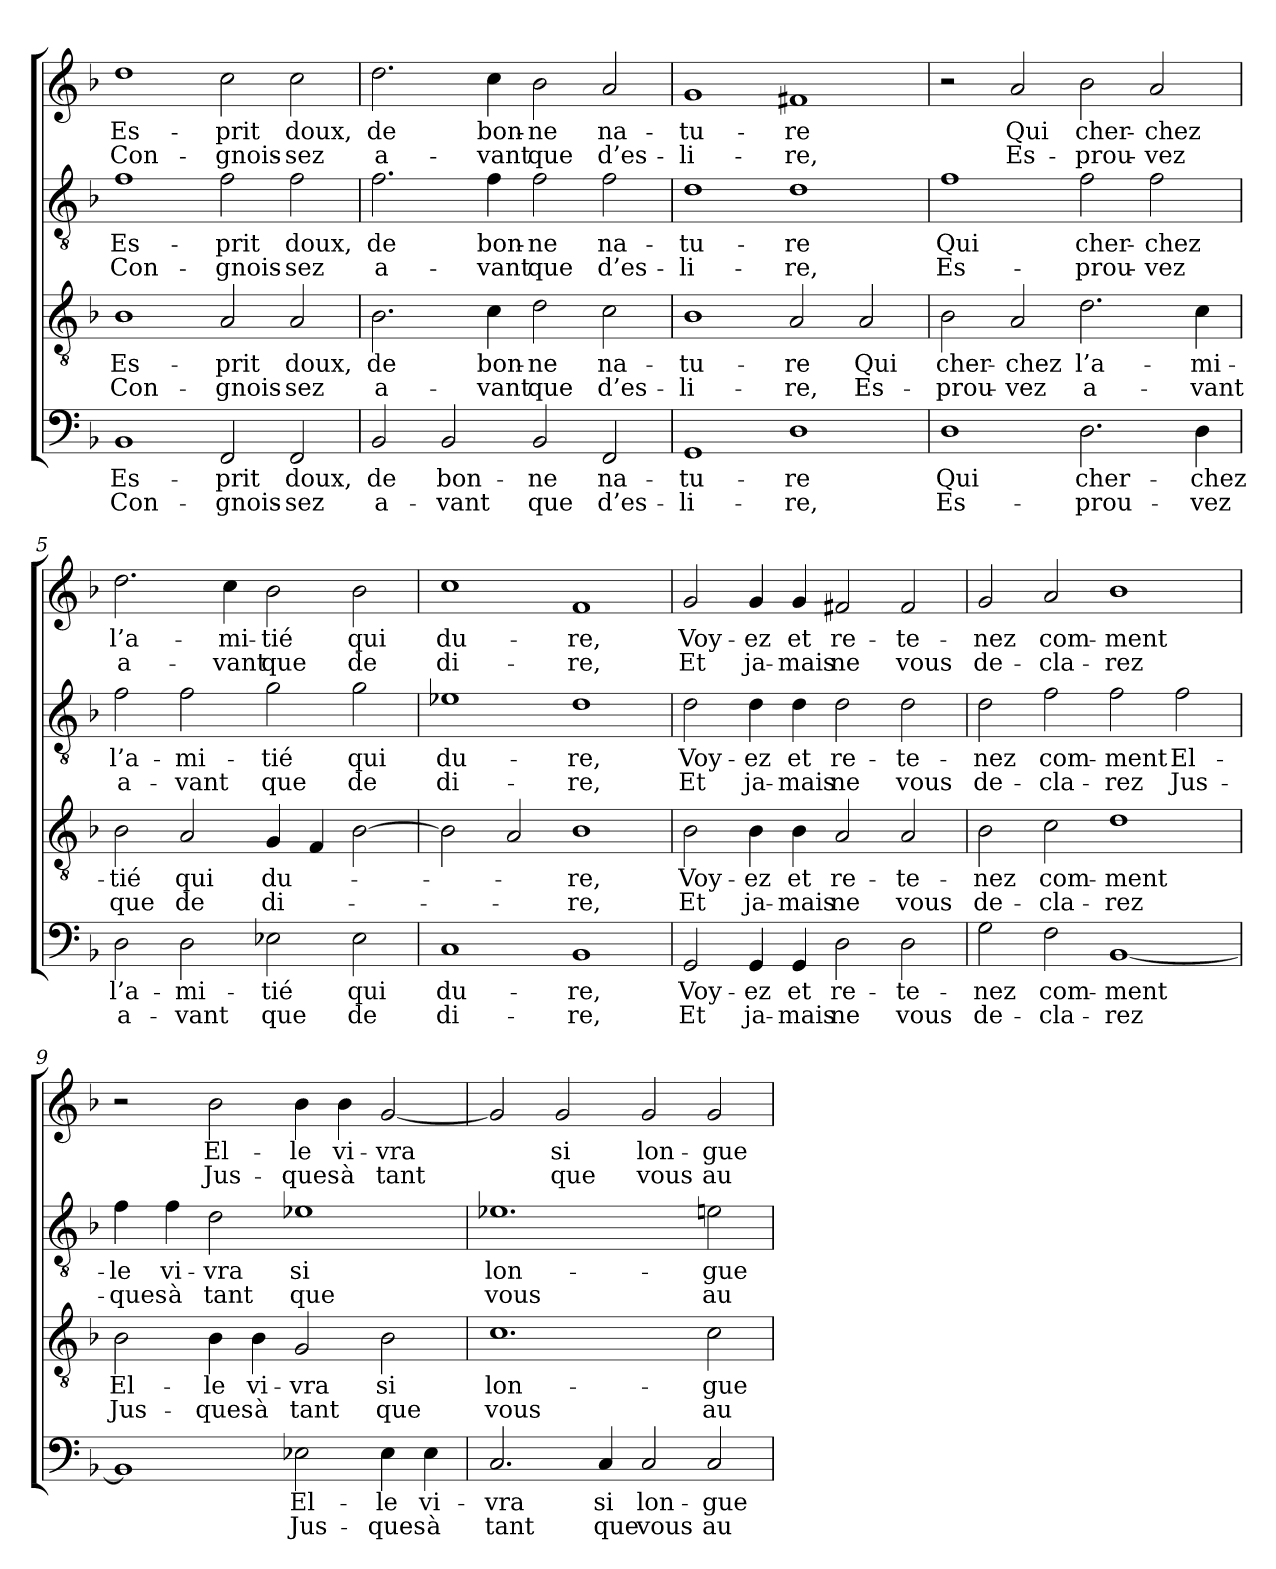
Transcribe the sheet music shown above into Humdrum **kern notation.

**kern	**text	**text	**kern	**text	**text	**kern	**text	**text	**kern	**text	**text
*part4	*part4	*part4	*part3	*part3	*part3	*part2	*part2	*part2	*part1	*part1	*part1
*staff4	*staff4	*staff4	*staff3	*staff3	*staff3	*staff2	*staff2	*staff2	*staff1	*staff1	*staff1
*clefF4	*	*	*clefGv2	*	*	*clefGv2	*	*	*clefG2	*	*
*k[b-]	*	*	*k[b-]	*	*	*k[b-]	*	*	*k[b-]	*	*
=1	=1	=1	=1	=1	=1	=1	=1	=1	=1	=1	=1
1BB-	Es-	Con-	1B-	Es-	Con-	1f	Es-	Con-	1dd	Es-	Con-
2FF	-prit	-gnois-	2A	-prit	-gnois-	2f	-prit	-gnois-	2cc	-prit	-gnois-
2FF	doux,	-sez	2A	doux,	-sez	2f	doux,	-sez	2cc	doux,	-sez
=2	=2	=2	=2	=2	=2	=2	=2	=2	=2	=2	=2
2BB-	de	a-	2.B-	de	a-	2.f	de	a-	2.dd	de	a-
2BB-	bon-	-vant	.	.	.	.	.	.	.	.	.
.	.	.	4c	bon-	-vant	4f	bon-	-vant	4cc	bon-	-vant
2BB-	-ne	que	2d	-ne	que	2f	-ne	que	2b-	-ne	que
2FF	na-	d’es-	2c	na-	d’es-	2f	na-	d’es-	2a	na-	d’es-
=3	=3	=3	=3	=3	=3	=3	=3	=3	=3	=3	=3
1GG	-tu-	-li-	1B-	-tu-	-li-	1d	-tu-	-li-	1g	-tu-	-li-
1D	-re	-re,	2A	-re	-re,	1d	-re	-re,	1f#X	-re	-re,
.	.	.	2A	Qui	Es-	.	.	.	.	.	.
=4	=4	=4	=4	=4	=4	=4	=4	=4	=4	=4	=4
1D	Qui	Es-	2B-	cher-	-prou-	1f	Qui	Es-	2r	.	.
.	.	.	2A	-chez	-vez	.	.	.	2a	Qui	Es-
2.D	cher-	-prou-	2.d	l’a-	a-	2f	cher-	-prou-	2b-	cher-	-prou-
.	.	.	.	.	.	2f	-chez	-vez	2a	-chez	-vez
4D	-chez	-vez	4c	-mi-	-vant	.	.	.	.	.	.
=5	=5	=5	=5	=5	=5	=5	=5	=5	=5	=5	=5
2D	l’a-	a-	2B-	-tié	que	2f	l’a-	a-	2.dd	l’a-	a-
2D	-mi-	-vant	2A	qui	de	2f	-mi-	-vant	.	.	.
.	.	.	.	.	.	.	.	.	4cc	-mi-	-vant
2E-X	-tié	que	4G	du-	di-	2g	-tié	que	2b-	-tié	que
.	.	.	4F	.	.	.	.	.	.	.	.
2E-	qui	de	[2B-	.	.	2g	qui	de	2b-	qui	de
=6	=6	=6	=6	=6	=6	=6	=6	=6	=6	=6	=6
1C	du-	di-	2B-]	.	.	1e-X	du-	di-	1cc	du-	di-
.	.	.	2A	.	.	.	.	.	.	.	.
1BB-	-re,	-re,	1B-	-re,	-re,	1d	-re,	-re,	1f	-re,	-re,
!!LO:LB:g=z
=7	=7	=7	=7	=7	=7	=7	=7	=7	=7	=7	=7
2GG	Voy-	Et	2B-	Voy-	Et	2d	Voy-	Et	2g	Voy-	Et
4GG	-ez	ja-	4B-	-ez	ja-	4d	-ez	ja-	4g	-ez	ja-
4GG	et	-mais	4B-	et	-mais	4d	et	-mais	4g	et	-mais
2D	re-	ne	2A	re-	ne	2d	re-	ne	2f#X	re-	ne
2D	-te-	vous	2A	-te-	vous	2d	-te-	vous	2f#	-te-	vous
=8	=8	=8	=8	=8	=8	=8	=8	=8	=8	=8	=8
2G	-nez	de-	2B-	-nez	de-	2d	-nez	de-	2g	-nez	de-
2F	com-	-cla-	2c	com-	-cla-	2f	com-	-cla-	2a	com-	-cla-
[1BB-	-ment	-rez	1d	-ment	-rez	2f	-ment	-rez	1b-	-ment	-rez
.	.	.	.	.	.	2f	El-	Jus-	.	.	.
=9	=9	=9	=9	=9	=9	=9	=9	=9	=9	=9	=9
1BB-]	.	.	2B-	El-	Jus-	4f	-le	-ques	2r	.	.
.	.	.	.	.	.	4f	vi-	à	.	.	.
.	.	.	4B-	-le	-ques	2d	-vra	tant	2b-	El-	Jus-
.	.	.	4B-	vi-	à	.	.	.	.	.	.
2E-X	El-	Jus-	2G	-vra	tant	1e-X	si	que	4b-	-le	-ques
.	.	.	.	.	.	.	.	.	4b-	vi-	à
4E-	-le	-ques	2B-	si	que	.	.	.	[2g	-vra	tant
4E-	vi-	à	.	.	.	.	.	.	.	.	.
=10	=10	=10	=10	=10	=10	=10	=10	=10	=10	=10	=10
2.C	-vra	tant	1.c	lon-	vous	1.e-X	lon-	vous	2g]	.	.
.	.	.	.	.	.	.	.	.	2g	si	que
4C	si	que	.	.	.	.	.	.	.	.	.
2C	lon-	vous	.	.	.	.	.	.	2g	lon-	vous
2C	-gue-	au-	2c	-gue-	au-	2en	-gue-	au-	2g	-gue-	au-
=	=	=	=	=	=	=	=	=	=	=	=
*-	*-	*-	*-	*-	*-	*-	*-	*-	*-	*-	*-
